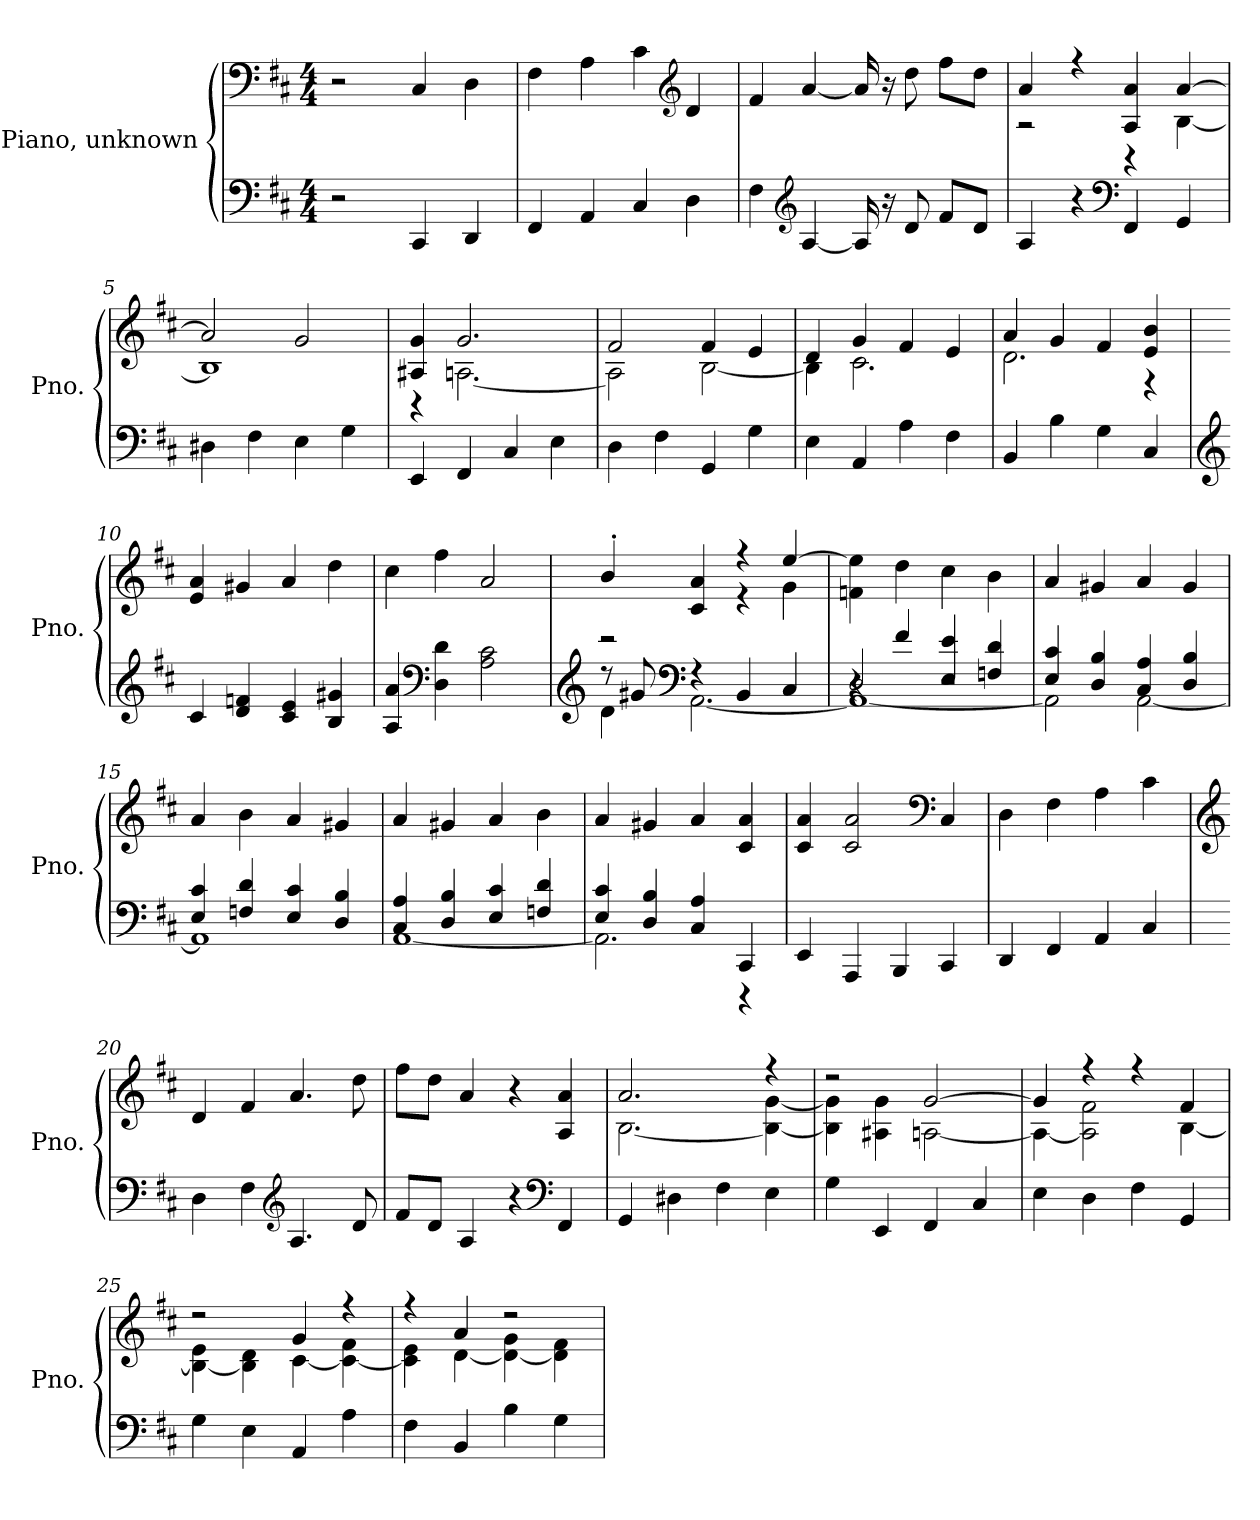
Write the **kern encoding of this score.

**kern	**kern
*part1	*part1
*staff2	*staff1
*I"Piano, unknown	*
*I'Pno.	*
*clefF4	*clefF4
*k[f#c#]	*k[f#c#]
*M4/4	*M4/4
*MM120	*MM120
=1	=1
2r	2r
4CC#/	4C#/
4DD/	4D\
=2	=2
4FF#/	4F#\
4AA/	4A\
4C#/	4c#\
*	*clefG2
4D\	4d/
=3	=3
4F#\	4f#/
*clefG2	*
[4A/	[4a/
16A/]	16a/]
16r	16r
8d/	8dd\
8f#/L	8ff#\L
8d/J	8dd\J
=4	=4
*	*^
4A/	4a/	2r
4r	4r	.
*clefF4	*	*
4FF#/	4A/ 4a/	4r
4GG/	[4a/	[4B\
=5	=5	=5
4D#X\	2a/]	1B]
4F#\	.	.
4E\	2g/	.
4G\	.	.
=6	=6	=6
4EE/	4A#X/ 4g/	4r
4FF#/	2.g/	[2.An\
4C#/	.	.
4E\	.	.
!!LO:LB:g=z	!!
=7	=7	=7
4D\	2f#/	2A\]
4F#\	.	.
4GG/	4f#/	[2B\
4G\	4e/	.
=8	=8	=8
4E\	4d/	4B\]
4AA/	4g/	2.c#\
4A\	4f#/	.
4F#\	4e/	.
=9	=9	=9
4BB/	4a/	2.d\
4B\	4g/	.
4G\	4f#/	.
4C#/	4e/ 4b/	4r
*	*v	*v
=10	=10
*clefG2	*
4c#/	4e/ 4a/
4d/ 4fn/	4g#X/
4c#/ 4e/	4a/
4B/ 4g#X/	4dd\
=11	=11
4A/ 4a/	4cc#\
*clefF4	*
4D\ 4d\	4ff#\
2A\ 2c#\	2a/
=12	=12
*clefG2	*
*^	*^
8r	4d\	4b'/	2r
8g#X/	.	.	.
*clefF4	*	*	*
4r	[2.AA\	4c#/ 4a/	.
4BB/	.	4r	4r
4C#/	.	[4ee/	4g\
*	*	*v	*v
!!LO:LB:g=z
=13	=13	=13
*	*^	*
4r	1AA_	2D/	4fn\ 4ee\]
4f#/	.	.	4dd\
4E/ 4e/	.	2r	4cc#\
4Fn/ 4d/	.	.	4b\
*	*v	*v	*
=14	=14	=14
4E/ 4c#/	2AA\]	4a/
4D/ 4B/	.	4g#X/
4C#/ 4A/	[2AA\	4a/
4D/ 4B/	.	4g#/
=15	=15	=15
4E/ 4c#/	1AA]	4a/
4Fn/ 4d/	.	4b\
4E/ 4c#/	.	4a/
4D/ 4B/	.	4g#X/
=16	=16	=16
4C#/ 4A/	[1AA	4a/
4D/ 4B/	.	4g#X/
4E/ 4c#/	.	4a/
4Fn/ 4d/	.	4b\
=17	=17	=17
4E/ 4c#/	2.AA\]	4a/
4D/ 4B/	.	4g#X/
4C#/ 4A/	.	4a/
4CC#/	4r	4c#/ 4a/
*v	*v	*
=18	=18
4EE/	4c#/ 4a/
4AAA/	2c#/ 2a/
4BBB/	.
*	*clefF4
4CC#/	4C#/
=19	=19
4DD/	4D\
4FF#/	4F#\
4AA/	4A\
4C#/	4c#\
!!LO:LB:g=z
=20	=20
*	*clefG2
4D\	4d/
4F#\	4f#/
*clefG2	*
4.A/	4.a/
8d/	8dd\
=21	=21
8f#/L	8ff#\L
8d/J	8dd\J
4A/	4a/
4r	4r
*clefF4	*
4FF#/	4A/ 4a/
=22	=22
*	*^
4GG/	2.a/	[2.B\
4D#X\	.	.
4F#\	.	.
4E\	4r	4B\_ [4g\
=23	=23	=23
4G\	2r	4B\] 4g\]
4EE/	.	4A#X\ 4g\
4FF#/	[2g/	[2An\
4C#/	.	.
=24	=24	=24
4E\	4g/]	4A\_
4D\	4r	2A\] 2f#\
4F#\	4r	.
4GG/	4f#/	[4B\
=25	=25	=25
4G\	2r	4B\_ 4e\
4E\	.	4B\] 4d\
4AA/	4g/	[4c#\
4A\	4r	4c#\_ 4f#\
!!LO:LB:g=z	!!
=26	=26	=26
4F#\	4r	4c#\] 4e\
4BB/	4a/	[4d\
4B\	2r	4d\_ 4g\
4G\	.	4d\] 4f#\
*	*v	*v
=	=
*-	*-
